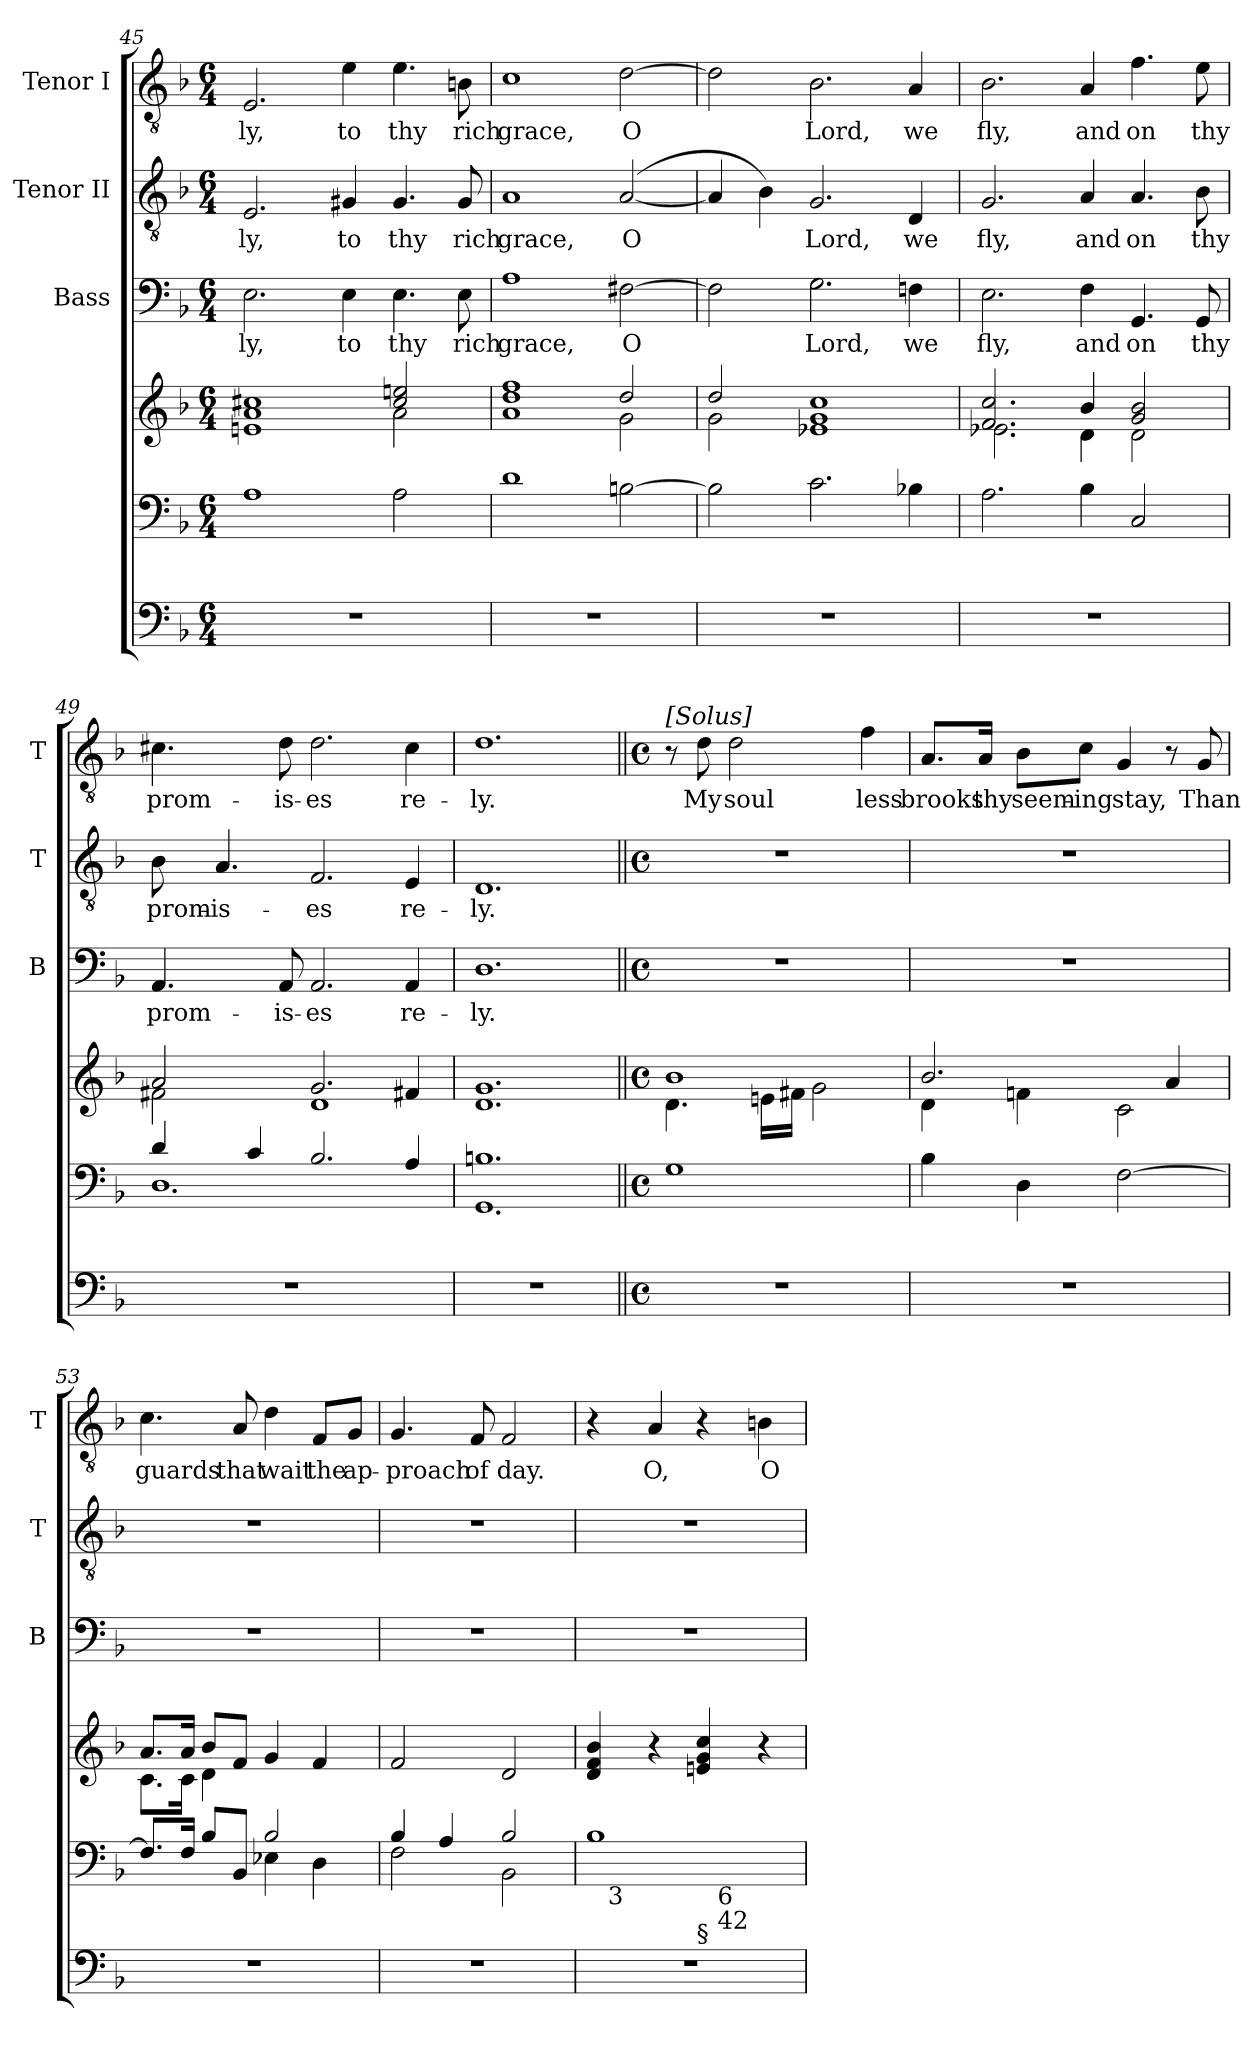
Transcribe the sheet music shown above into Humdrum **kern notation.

**kern	**kern	**kern	**kern	**text	**kern	**text	**kern	**text
*part4	*part4	*part4	*part3	*part3	*part2	*part2	*part1	*part1
*staff6	*staff5	*staff4	*staff3	*staff3	*staff2	*staff2	*staff1	*staff1
*	*	*	*I"Bass	*	*I"Tenor II	*	*I"Tenor I	*
*	*	*	*I'B	*	*I'T	*	*I'T	*
*clefF4	*clefF4	*clefG2	*clefF4	*	*clefGv2	*	*clefGv2	*
*	*	*	*	*	*ITrd7c12	*	*ITrd7c12	*
*k[b-]	*k[b-]	*k[b-]	*k[b-]	*	*k[b-]	*	*k[b-]	*
*F:	*F:	*F:	*F:	*	*F:	*	*F:	*
*M6/4	*M6/4	*M6/4	*M6/4	*	*M6/4	*	*M6/4	*
=45	=45	=45	=45	=45	=45	=45	=45	=45
!LO:N:vis=1	!	!	!	!LO:LY:b	!	!LO:LY:b	!	!LO:LY:b
*	*	*^	*	*	*	*	*	*
1.r	1A	1cc#X	1en 1a	2.E\	-ly,	2.EE/	-ly,	2.EE/	-ly,
!	!	!	!	!	!LO:LY:b	!	!LO:LY:b	!	!LO:LY:b
.	.	.	.	4E\	to	4GG#X/	to	4E\	to
!	!	!	!	!	!LO:LY:b	!	!LO:LY:b	!	!LO:LY:b
.	2A\	2cc#/ 2een/	2a\	4.E\	thy	4.GG#/	thy	4.E\	thy
!	!	!	!	!	!LO:LY:b	!	!LO:LY:b	!	!LO:LY:b
.	.	.	.	8E\	rich	8GG#/	rich	8BBn\	rich
=46	=46	=46	=46	=46	=46	=46	=46	=46	=46
!LO:N:vis=1	!	!	!	!	!LO:LY:b	!	!LO:LY:b	!	!LO:LY:b
1.r	1d	1dd 1ff	1a	1A	grace,	1AA	grace,	1C	grace,
!	!	!	!	!	!LO:LY:b	!	!LO:LY:b	!	!LO:LY:b
.	[>2Bn\	2dd/	2g\	[>2F#X\	O	([<2AA/	O	[>2D\	O
=47	=47	=47	=47	=47	=47	=47	=47	=47	=47
!LO:N:vis=1	!	!	!	!	!	!	!	!	!
1.r	2B\]	2dd/	2g\	2F#\]	.	4AA/]	.	2D\]	.
.	.	.	.	.	.	4BB-\)	.	.	.
!	!	!	!	!	!LO:LY:b	!	!LO:LY:b	!	!LO:LY:b
.	2.c\	1g 1cc	1e-X	2.G\	Lord,	2.GG/	Lord,	2.BB-\	Lord,
!	!	!	!	!	!LO:LY:b	!	!LO:LY:b	!	!LO:LY:b
.	4B-X\	.	.	4Fn\	we	4DD/	we	4AA/	we
!!LO:LB:g=z
=48	=48	=48	=48	=48	=48	=48	=48	=48	=48
!LO:N:vis=1	!	!	!	!	!LO:LY:b	!	!LO:LY:b	!	!LO:LY:b
1.r	2.A\	2.f/ 2.cc/	2.e-\	2.E\	fly,	2.GG/	fly,	2.BB-\	fly,
!	!	!	!	!	!LO:LY:b	!	!LO:LY:b	!	!LO:LY:b
.	4B-\	4b-/	4d\	4F\	and	4AA/	and	4AA/	and
!	!	!	!	!	!LO:LY:b	!	!LO:LY:b	!	!LO:LY:b
.	2C/	2g/ 2b-/	2d\	4.GG/	on	4.AA/	on	4.F\	on
!	!	!	!	!	!LO:LY:b	!	!LO:LY:b	!	!LO:LY:b
.	.	.	.	8GG/	thy	8BB-\	thy	8E\	thy
=49	=49	=49	=49	=49	=49	=49	=49	=49	=49
!LO:N:vis=1	!	!	!	!	!LO:LY:b	!	!LO:LY:b	!	!LO:LY:b
*	*^	*	*	*	*	*	*	*	*
1.r	4d/	1.D	2a/	2f#X\	4.AA/	prom-	8BB-\	prom-	4.C#X\	prom-
!	!	!	!	!	!	!	!	!LO:LY:b	!	!
.	.	.	.	.	.	.	4.AA/	-is-	.	.
.	4c/	.	.	.	.	.	.	.	.	.
!	!	!	!	!	!	!LO:LY:b	!	!	!	!LO:LY:b
.	.	.	.	.	8AA/	-is-	.	.	8D\	-is-
!	!	!	!	!	!	!LO:LY:b	!	!LO:LY:b	!	!LO:LY:b
.	2.B-/	.	2.g/	1d	2.AA/	-es	2.FF/	-es	2.D\	-es
!	!	!	!	!	!	!LO:LY:b	!	!LO:LY:b	!	!LO:LY:b
.	4A/	.	4f#X/	.	4AA/	re-	4EE/	re-	4C#\	re-
*	*	*	*v	*v	*	*	*	*	*	*
=50	=50	=50	=50	=50	=50	=50	=50	=50	=50
!LO:N:vis=1	!	!	!	!	!LO:LY:b	!	!LO:LY:b	!	!LO:LY:b
1.r	1.Bn	1.GG	1.d 1.g	1.D	-ly.	1.DD	-ly.	1.D	-ly.
*	*v	*v	*	*	*	*	*	*	*
=51||	=51||	=51||	=51||	=51||	=51||	=51||	=51||	=51||
*M4/4	*M4/4	*M4/4	*M4/4	*	*M4/4	*	*M4/4	*
*met(c)	*met(c)	*met(c)	*met(c)	*	*met(c)	*	*met(c)	*
*	*^	*^	*	*	*	*	*	*
!	!	!	!	!	!	!	!	!	!LO:TX:a:B:t=[Solus]	!
*	*v	*v	*	*	*	*	*	*	*	*
1r	1G	1b-	4.d\	1r	.	1r	.	8r	.
!	!	!	!	!	!	!	!	!	!LO:LY:b
.	.	.	.	.	.	.	.	8D\	My
!	!	!	!	!	!	!	!	!	!LO:LY:b
.	.	.	.	.	.	.	.	2D\	soul
.	.	.	16en\LL	.	.	.	.	.	.
.	.	.	16f#X\JJ	.	.	.	.	.	.
.	.	.	2g\	.	.	.	.	.	.
!	!	!	!	!	!	!	!	!	!LO:LY:b
.	.	.	.	.	.	.	.	4F\	less
!!LO:LB:g=z
=52	=52	=52	=52	=52	=52	=52	=52	=52	=52
!	!	!	!	!	!	!	!	!	!LO:LY:b
1r	4B-\	2.b-/	4d\	1r	.	1r	.	8.AA/L	brooks
!	!	!	!	!	!	!	!	!	!LO:LY:b
.	.	.	.	.	.	.	.	16AA/Jk	thy
!	!	!	!	!	!	!	!	!	!LO:LY:b
.	4D\	.	4fn\	.	.	.	.	8BB-\L	seem-
!	!	!	!	!	!	!	!	!	!LO:LY:b
.	.	.	.	.	.	.	.	8C\J	-ing
!	!	!	!	!	!	!	!	!	!LO:LY:b
.	[<2F\	.	2c\	.	.	.	.	4GG/	stay,
.	.	4a/	.	.	.	.	.	8r	.
!	!	!	!	!	!	!	!	!	!LO:LY:b
.	.	.	.	.	.	.	.	8GG/	Than
=53	=53	=53	=53	=53	=53	=53	=53	=53	=53
*	*^	*	*	*	*	*	*	*	*
!	!	!	!	!	!	!	!	!	!	!LO:LY:b
1r	8.F/L]	2ryy	8.a/L	8.c\L	1r	.	1r	.	4.C\	guards
.	16F/Jk	.	16a/Jk	16c\Jk	.	.	.	.	.	.
.	8B-/L	.	8b-/L	4d\	.	.	.	.	.	.
!	!	!	!	!	!	!	!	!	!	!LO:LY:b
.	8BB-/J	.	8f/J	.	.	.	.	.	8AA/	that
!	!	!	!	!	!	!	!	!	!	!LO:LY:b
.	2B-/	4E-\	4g/	2ryy	.	.	.	.	4D\	wait
!	!	!	!	!	!	!	!	!	!	!LO:LY:b
.	.	4D\	4f/	.	.	.	.	.	8FF/L	the
!	!	!	!	!	!	!	!	!	!	!LO:LY:b
.	.	.	.	.	.	.	.	.	8GG/J	ap-
*	*	*	*v	*v	*	*	*	*	*	*
=54	=54	=54	=54	=54	=54	=54	=54	=54	=54
!	!	!	!	!	!	!	!	!	!LO:LY:b
1r	4B-/	2F\	2f/	1r	.	1r	.	4.GG/	-proach
.	4A/	.	.	.	.	.	.	.	.
!	!	!	!	!	!	!	!	!	!LO:LY:b
.	.	.	.	.	.	.	.	8FF/	of
!	!	!	!	!	!	!	!	!	!LO:LY:b
.	2B-/	2BB-\	2d/	.	.	.	.	2FF/	day.
=55	=55	=55	=55	=55	=55	=55	=55	=55	=55
*^	*	*^	*	*	*	*	*	*	*
1r	2ryy	1B-	16ryy	2ryy	4d/ 4f/ 4b-/	1r	.	1r	.	4r	.
!	!	!	!LO:TX:b:t=3	!	!	!	!	!	!	!	!
.	.	.	2...ryy	.	.	.	.	.	.	.	.
!	!	!	!	!	!	!	!	!	!	!	!LO:LY:b
.	.	.	.	.	4r	.	.	.	.	4AA/	O,
!	!LO:TX:a:t=§	!	!	!	!	!	!	!	!	!	!
.	2ryy	.	.	16ryy	4en/ 4g/ 4cc/	.	.	.	.	4r	.
!	!	!	!	!LO:TX:b:t=6	!	!	!	!	!	!	!
!	!	!	!	!LO:TX:b:t=42	!	!	!	!	!	!	!
.	.	.	.	4..ryy	.	.	.	.	.	.	.
!	!	!	!	!	!	!	!	!	!	!	!LO:LY:b
.	.	.	.	.	4r	.	.	.	.	4BBn\	O
*v	*v	*	*	*	*	*	*	*	*	*	*
*	*v	*v	*v	*	*	*	*	*	*	*
=	=	=	=	=	=	=	=	=
*-	*-	*-	*-	*-	*-	*-	*-	*-
